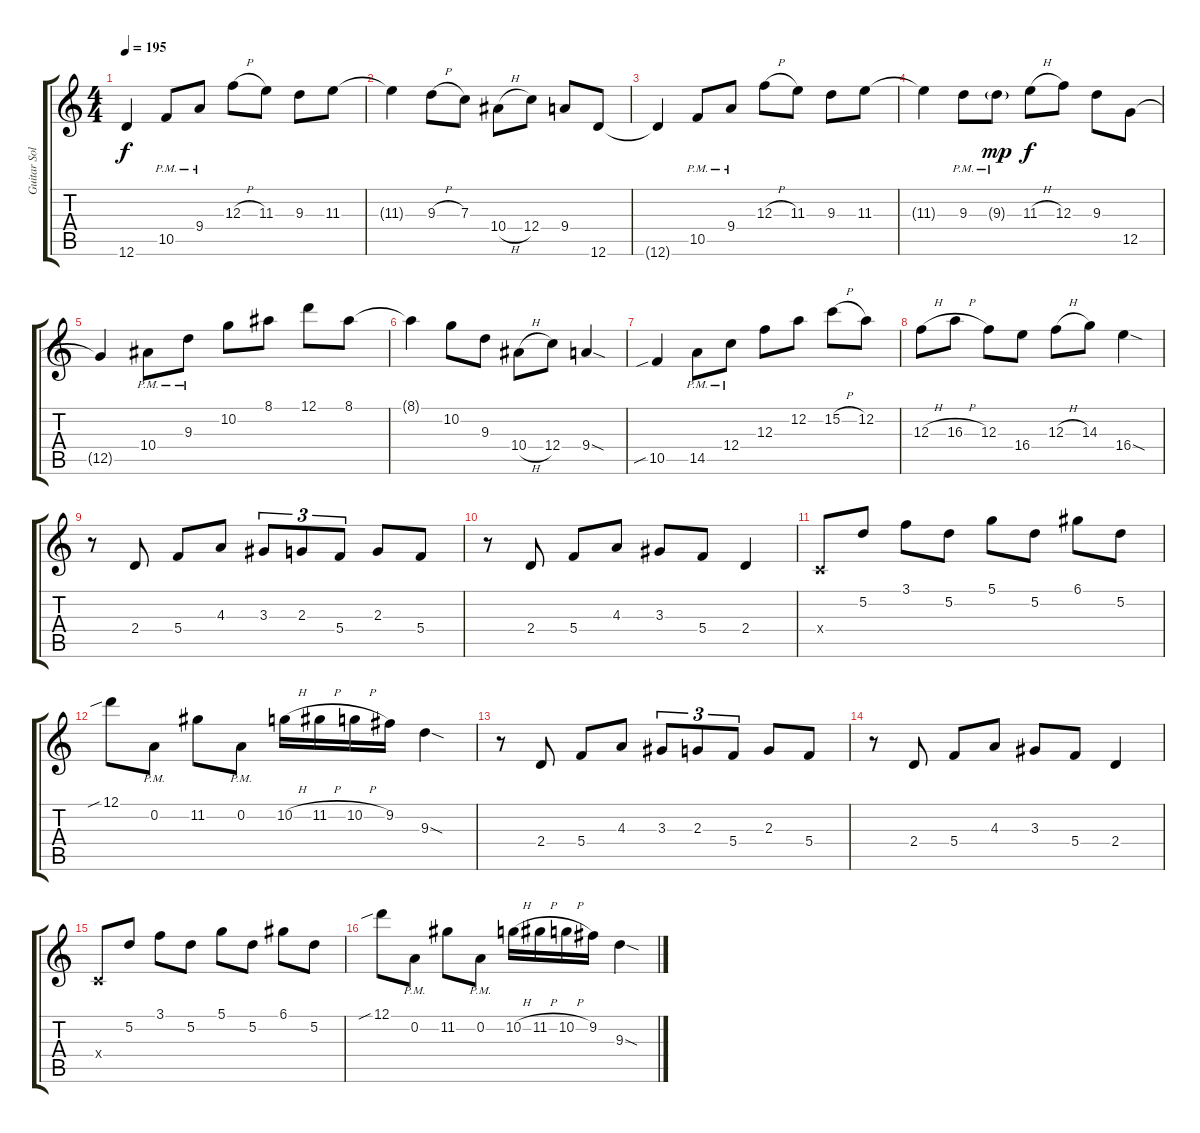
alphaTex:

\track ("Guitar Solo" "Guitar Sol") {instrument distortionguitar}
\staff {score tabs}
\tuning (D4 A3 F3 C3 G2 D2) {hide}
\ts (4 4)
\tempo 195
\clef g2
\ks c
12.6.4{dy f volume 14 balance 13} 10.5{pm}.8 9.4{pm}.8 12.3{h}.8 11.3.8 9.3.8 11.3.8 |
11.3{t}.4 9.3{h}.8 7.3.8 10.4{h}.8 12.4.8 9.4.8 12.6.8 |
12.6{t}.4 10.5{pm}.8 9.4{pm}.8 12.3{h}.8 11.3.8 9.3.8 11.3.8 |
11.3{t}.4 9.3{pm}.8 9.3{g pm}.8{dy mp} 11.3{h}.8{dy f} 12.3.8 9.3.8 12.5.8 |
12.5{t}.4 10.4{pm}.8 9.3{pm}.8 10.2.8 8.1.8 12.1.8 8.1.8 |
8.1{t}.4 10.2.8 9.3.8 10.4{h}.8 12.4.8 9.4{sod}.4 |
10.5{sib}.4 14.5{pm}.8 12.4{pm}.8 12.3.8 12.2.8 15.2{h}.8 12.2.8 |
12.3{h}.8 16.3{h}.8 12.3.8 16.4.8 12.3{h}.8 14.3.8 16.4{sod}.4 |
r.8 2.4.8{volume 16 balance 8} 5.4.8 4.3.8 3.3.8{tu (3 2)} 2.3.8{tu (3 2)} 5.4.8{tu (3 2)} 2.3.8 5.4.8 |
r.8 2.4.8 5.4.8 4.3.8 3.3.8 5.4.8 2.4.4 |
0.4{x}.8 5.2.8 3.1.8 5.2.8 5.1.8 5.2.8 6.1.8 5.2.8 |
12.1{sib}.8 0.2{pm}.8 11.2.8 0.2{pm}.8 10.2{h}.16 11.2{h}.16 10.2{h}.16 9.2.16 9.3{sod}.4 |
r.8 2.4.8 5.4.8 4.3.8 3.3.8{tu (3 2)} 2.3.8{tu (3 2)} 5.4.8{tu (3 2)} 2.3.8 5.4.8 |
r.8 2.4.8 5.4.8 4.3.8 3.3.8 5.4.8 2.4.4 |
0.4{x}.8 5.2.8 3.1.8 5.2.8 5.1.8 5.2.8 6.1.8 5.2.8 |
12.1{sib}.8 0.2{pm}.8 11.2.8 0.2{pm}.8 10.2{h}.16 11.2{h}.16 10.2{h}.16 9.2.16 9.3{sod}.4
